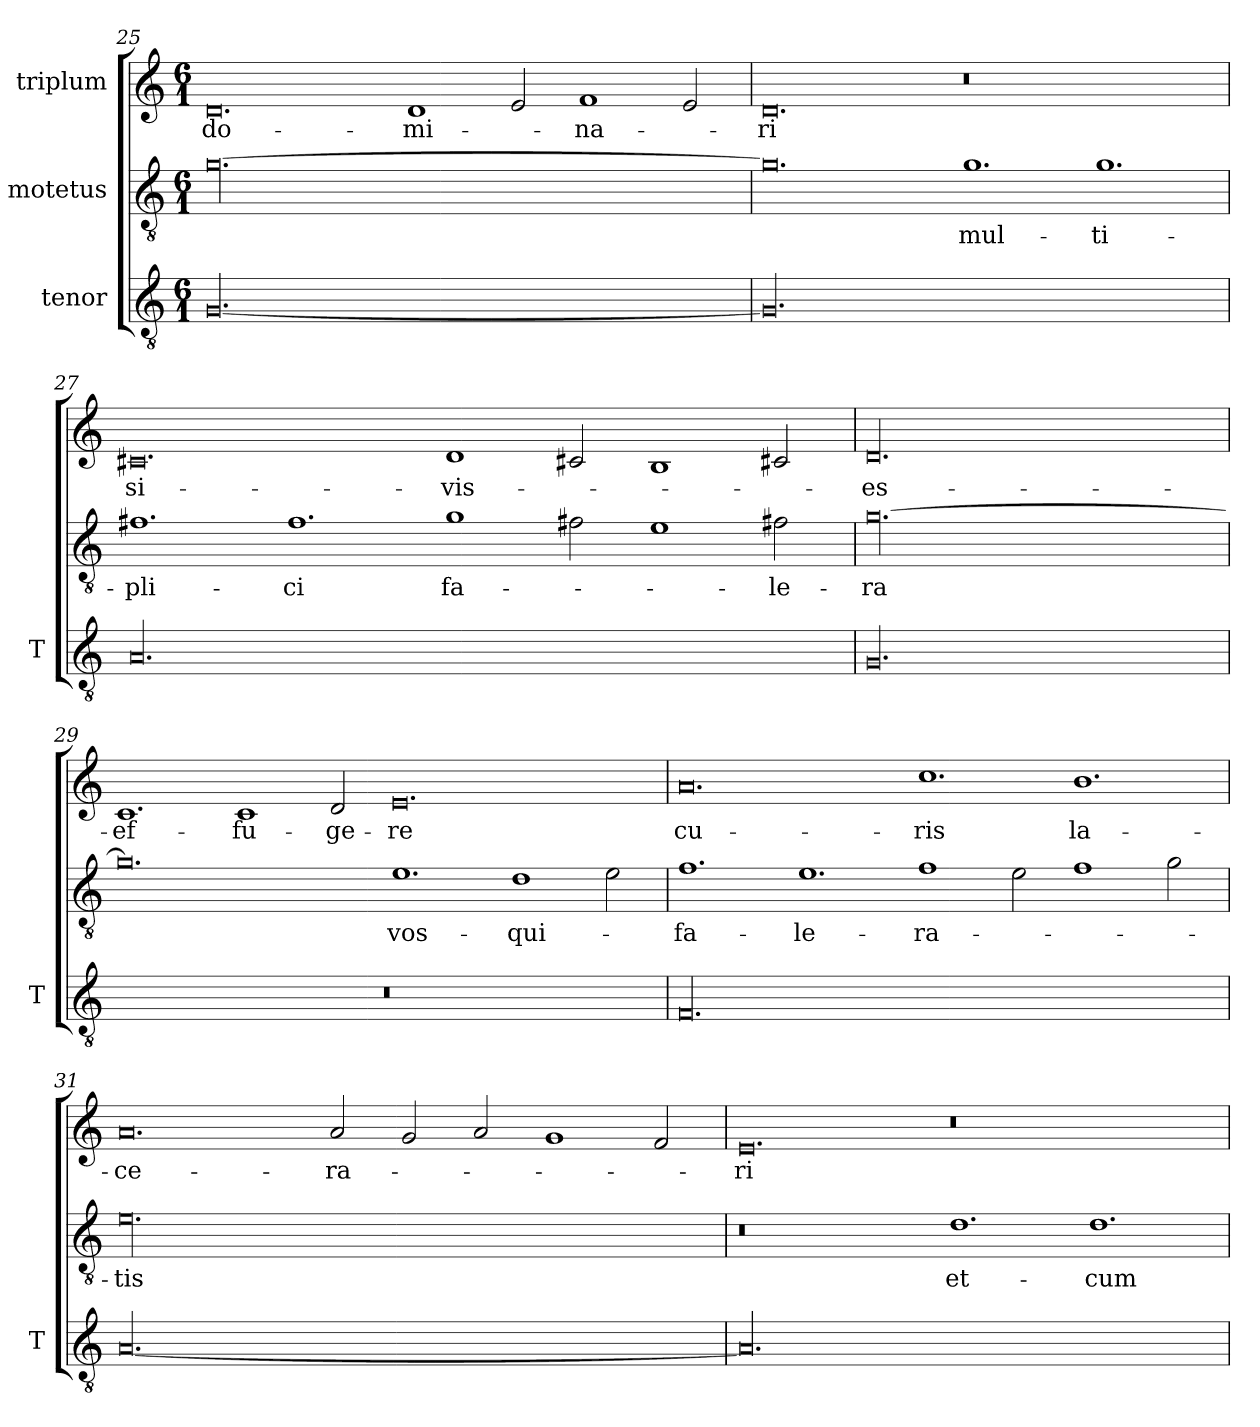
**kern	**kern	**text	**kern	**text
*part3	*part2	*part2	*part1	*part1
*staff3	*staff2	*staff2	*staff1	*staff1
*I"tenor	*I"motetus	*	*I"triplum	*
*I'T	*	*	*	*
!!LO:LB:g=z
*clefGv2	*clefGv2	*	*clefG2	*
*k[]	*k[]	*	*k[]	*
*C:	*C:	*	*C:	*
*M6/1	*M6/1	*	*M6/1	*
=25	=25	=25	=25	=25
[00.G/	[00.g\	.	0.d/	do-
.	.	.	1d/	-mi-
.	.	.	2e/	.
.	.	.	1f/	-na-
.	.	.	2e/	.
=26	=26	=26	=26	=26
00.G/]	0.g\]	.	0.d/	-ri
.	1.g\	mul-	0.r	.
.	1.g\	-ti-	.	.
=27	=27	=27	=27	=27
00.A/	1.f#X\	-pli-	0.c#X/	si-
.	1.f#\	-ci	.	.
.	1g\	fa-	1d/	vis-
.	2f#X\	.	2c#X/	.
.	1e\	.	1B/	.
.	2f#X\	-le-	2c#X/	.
=28	=28	=28	=28	=28
00.G/	[00.g\	-ra	00.d/	es-
!!LO:PB:g=z
=29	=29	=29	=29	=29
00.r	0.g\]	.	1.c/	ef-
.	.	.	1c/	-fu-
.	.	.	2d/	-ge-
.	1.e\	vos-	0.e/	-re
.	1d\	qui-	.	.
.	2e\	.	.	.
=30	=30	=30	=30	=30
00.F/	1.f\	fa-	0.a/	cu-
.	1.e\	-le-	.	.
.	1f\	-ra-	1.cc\	-ris
.	2e\	.	.	.
.	1f\	.	1.b\	la-
.	2g\	.	.	.
=31	=31	=31	=31	=31
[00.A/	00.e\	-tis	0.a/	-ce-
.	.	.	2a/	-ra-
.	.	.	2g/	.
.	.	.	2a/	.
.	.	.	1g/	.
.	.	.	2f/	.
=32	=32	=32	=32	=32
00.A/]	0.r	.	0.e/	-ri
.	1.d\	et-	0.r	.
.	1.d\	cum-	.	.
=	=	=	=	=
*-	*-	*-	*-	*-
